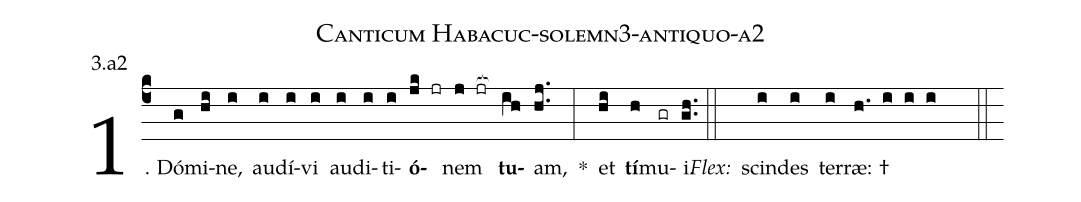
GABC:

name: Canticum Habacuc-solemn3-antiquo-a2;
annotation: 3.a2;
%%
(c4)1. Dó(g)mi(hi)ne,(i) au(i)dí(i)vi(i) au(i)di(i)ti(i)<b>ó</b>(jk jr)nem(j jr[ocb:1{]) <b>tu</b>(ih[ocb:0}])am,(hj..) *(:) et(hi) <b>tí</b>(h)mu(gr)i.(gh..) (::)
<i>Flex:</i>()  scin(i)des(i) ter(i)ræ: †(h. i i i  ::)
